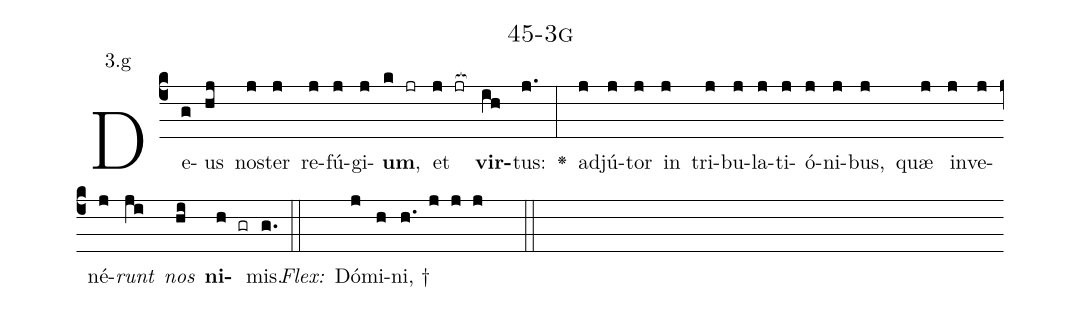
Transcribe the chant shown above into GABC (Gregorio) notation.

name: 45-3g;
annotation: 3.g;
%%
(c4)De(g)us(hj) nos(j)ter(j) re(j)fú(j)gi(j)<b>um</b>,(k jr) et(j jr[ocb:1{]) <b>vir</b>(ih[ocb:0}])tus:(j.) <v>\greheightstar</v>(:) ad(j)jú(j)tor(j) in(j) tri(j)bu(j)la(j)ti(j)ó(j)ni(j)bus,(j) quæ(j) in(j)ve(j)né(j)<i>runt</i>(ji) <i>nos</i>(hi) <b>ni</b>(h gr)mis.(g.) (::)
<i>Flex:</i>()  Dó(j)mi(h)ni, †(h. j j j  ::)

%E(j) u(j) o(ji) u(hi) a(h) e.(g.) (::)
